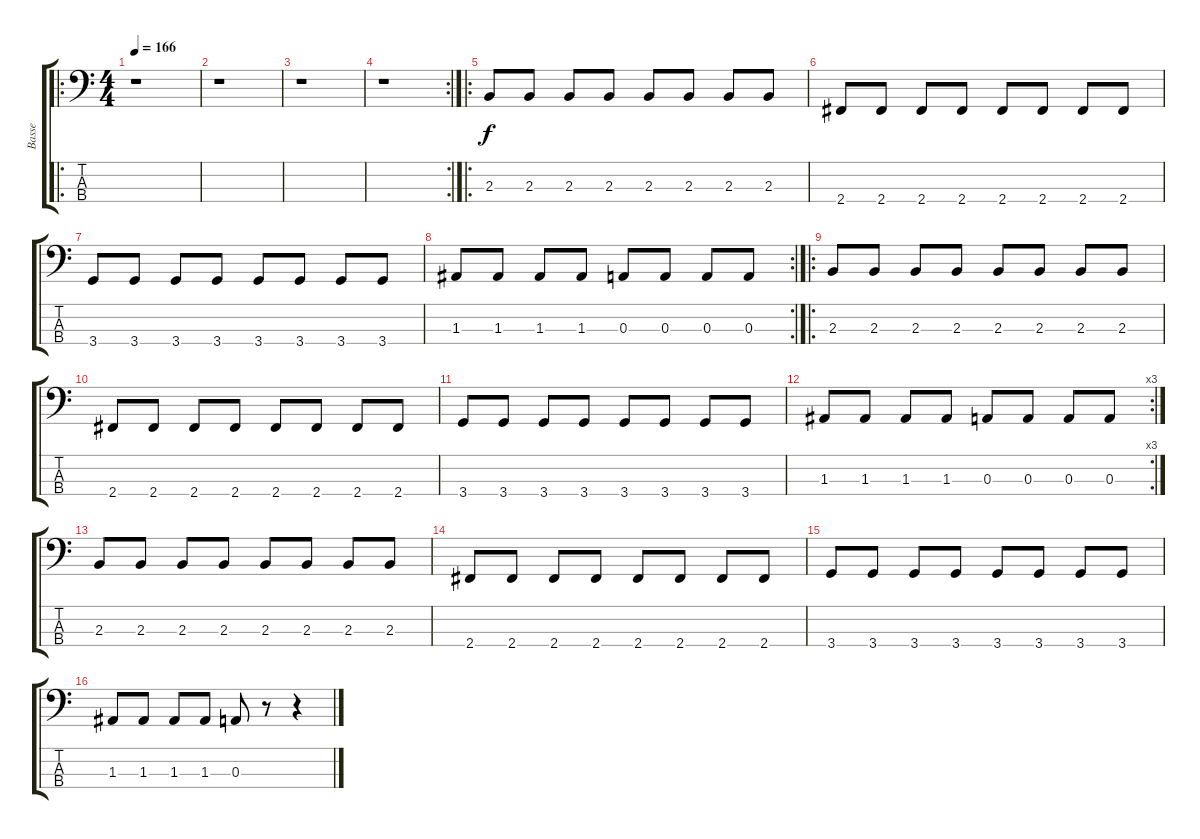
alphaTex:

\track ("Basse" "Basse") {instrument electricbassfinger}
\staff {score tabs}
\tuning (G2 D2 A1 E1) {hide}
\ro
\ts (4 4)
\tempo 166
\clef f4
\ks c
r.1{dy f instrument electricbassfinger} |
r.1 |
r.1 |
\rc 2
r.1 |
\ro
2.3.8 2.3.8 2.3.8 2.3.8 2.3.8 2.3.8 2.3.8 2.3.8 |
2.4.8 2.4.8 2.4.8 2.4.8 2.4.8 2.4.8 2.4.8 2.4.8 |
3.4.8 3.4.8 3.4.8 3.4.8 3.4.8 3.4.8 3.4.8 3.4.8 |
\rc 2
1.3.8 1.3.8 1.3.8 1.3.8 0.3.8 0.3.8 0.3.8 0.3.8 |
\ro
2.3.8 2.3.8 2.3.8 2.3.8 2.3.8 2.3.8 2.3.8 2.3.8 |
2.4.8 2.4.8 2.4.8 2.4.8 2.4.8 2.4.8 2.4.8 2.4.8 |
3.4.8 3.4.8 3.4.8 3.4.8 3.4.8 3.4.8 3.4.8 3.4.8 |
\rc 3
1.3.8 1.3.8 1.3.8 1.3.8 0.3.8 0.3.8 0.3.8 0.3.8 |
2.3.8 2.3.8 2.3.8 2.3.8 2.3.8 2.3.8 2.3.8 2.3.8 |
2.4.8 2.4.8 2.4.8 2.4.8 2.4.8 2.4.8 2.4.8 2.4.8 |
3.4.8 3.4.8 3.4.8 3.4.8 3.4.8 3.4.8 3.4.8 3.4.8 |
1.3.8 1.3.8 1.3.8 1.3.8 0.3.8 r.8 r.4
